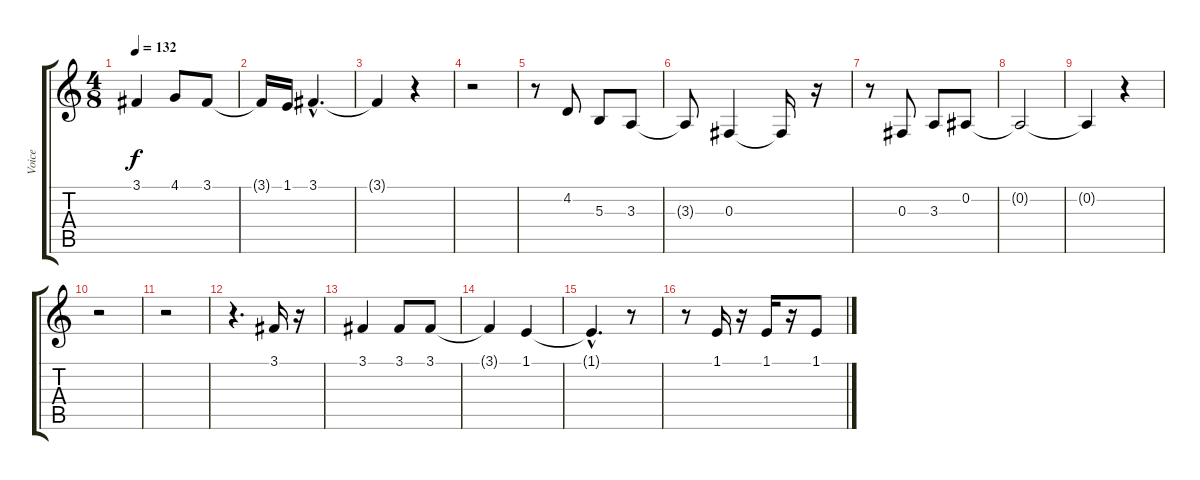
\track ("Voice" "Voice") {instrument tenorsax}
\staff {score tabs}
\tuning (Eb4 Bb3 Gb3 Db3 Ab2 Eb2) {hide}
\ts (4 8)
\tempo 132
\clef g2
\ks c
3.1.4{dy f} 4.1.8 3.1.8 |
3.1{t}.16 1.1.16 3.1{hac}.4{d} |
3.1{t}.4 r.4 |
r.2 |
r.8 4.2.8 5.3.8 3.3.8 |
3.3{t}.8 0.3.4 0.3{t}.16 r.16 |
r.8 0.3.8 3.3.8 0.2.8 |
0.2{t}.2 |
0.2{t}.4 r.4 |
r.2 |
r.2 |
r.4{d} 3.1.16 r.16 |
3.1.4 3.1.8 3.1.8 |
3.1{t}.4 1.1.4 |
1.1{hac t}.4{d} r.8 |
r.8 1.1.16 r.16 1.1.16 r.16 1.1.8
